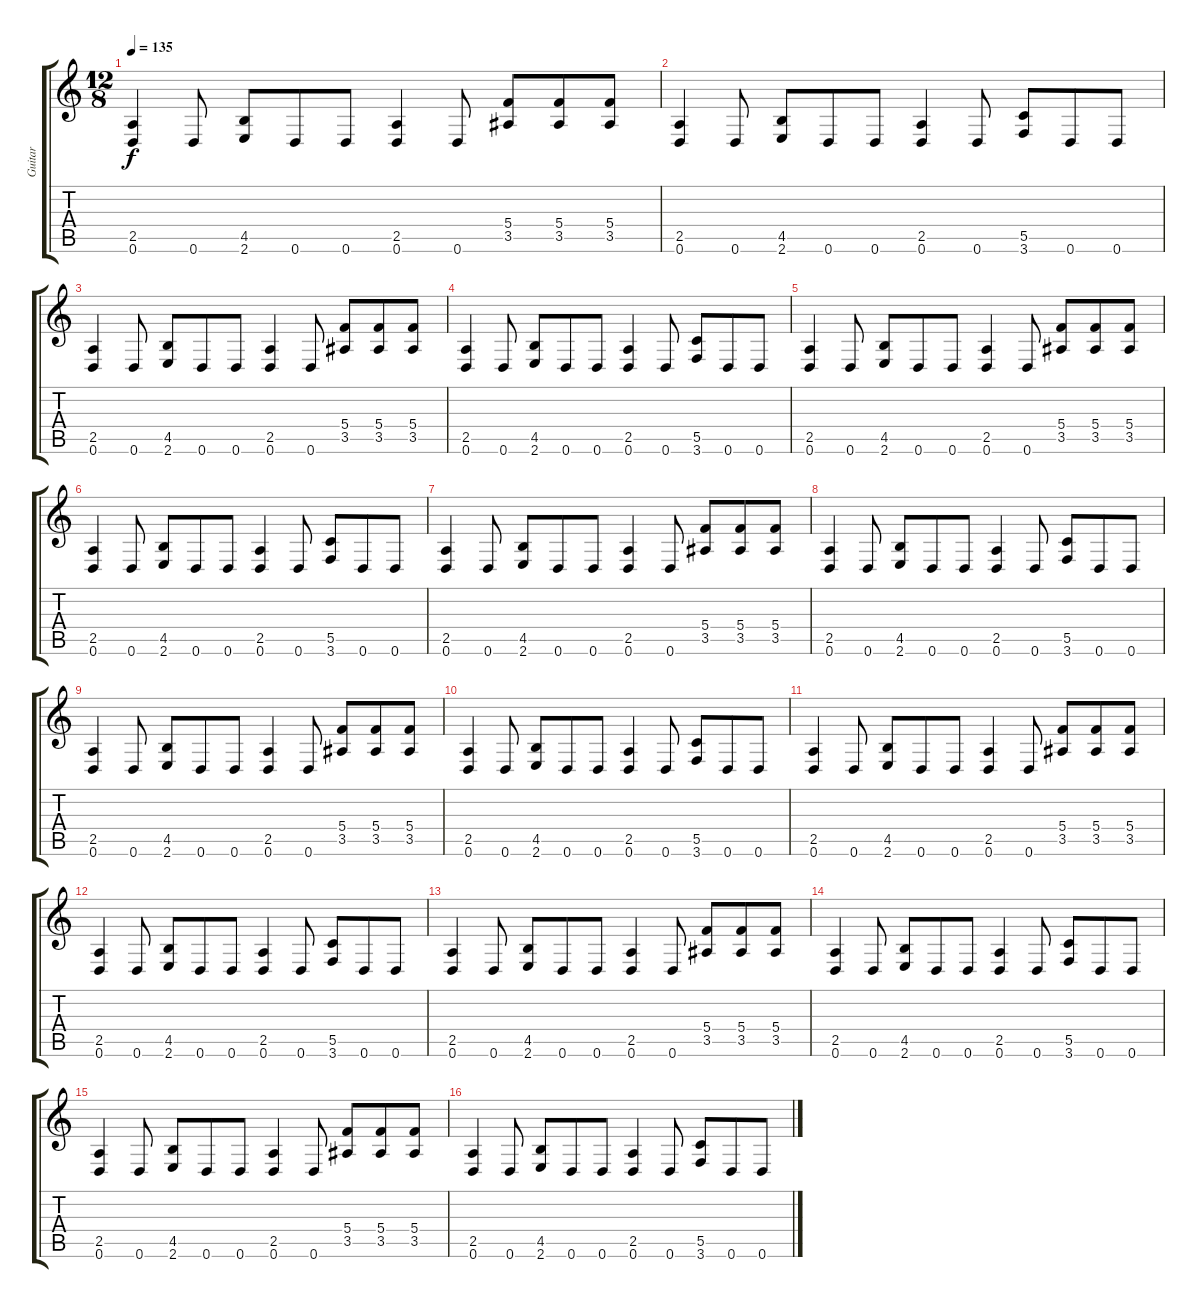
\track ("Guitar" "Guitar") {instrument overdrivenguitar}
\staff {score tabs}
\tuning (D4 A3 F3 C3 G2 D2) {hide}
\ts (12 8)
\tempo 135
\clef g2
\ks c
(2.5 0.6).4{dy f} 0.6.8 (4.5 2.6).8 0.6.8 0.6.8 (2.5 0.6).4 0.6.8 (5.4 3.5).8 (5.4 3.5).8 (5.4 3.5).8 |
(2.5 0.6).4 0.6.8 (4.5 2.6).8 0.6.8 0.6.8 (2.5 0.6).4 0.6.8 (5.5 3.6).8 0.6.8 0.6.8 |
(2.5 0.6).4 0.6.8 (4.5 2.6).8 0.6.8 0.6.8 (2.5 0.6).4 0.6.8 (5.4 3.5).8 (5.4 3.5).8 (5.4 3.5).8 |
(2.5 0.6).4 0.6.8 (4.5 2.6).8 0.6.8 0.6.8 (2.5 0.6).4 0.6.8 (5.5 3.6).8 0.6.8 0.6.8 |
(2.5 0.6).4 0.6.8 (4.5 2.6).8 0.6.8 0.6.8 (2.5 0.6).4 0.6.8 (5.4 3.5).8 (5.4 3.5).8 (5.4 3.5).8 |
(2.5 0.6).4 0.6.8 (4.5 2.6).8 0.6.8 0.6.8 (2.5 0.6).4 0.6.8 (5.5 3.6).8 0.6.8 0.6.8 |
(2.5 0.6).4 0.6.8 (4.5 2.6).8 0.6.8 0.6.8 (2.5 0.6).4 0.6.8 (5.4 3.5).8 (5.4 3.5).8 (5.4 3.5).8 |
(2.5 0.6).4 0.6.8 (4.5 2.6).8 0.6.8 0.6.8 (2.5 0.6).4 0.6.8 (5.5 3.6).8 0.6.8 0.6.8 |
(2.5 0.6).4 0.6.8 (4.5 2.6).8 0.6.8 0.6.8 (2.5 0.6).4 0.6.8 (5.4 3.5).8 (5.4 3.5).8 (5.4 3.5).8 |
(2.5 0.6).4 0.6.8 (4.5 2.6).8 0.6.8 0.6.8 (2.5 0.6).4 0.6.8 (5.5 3.6).8 0.6.8 0.6.8 |
(2.5 0.6).4 0.6.8 (4.5 2.6).8 0.6.8 0.6.8 (2.5 0.6).4 0.6.8 (5.4 3.5).8 (5.4 3.5).8 (5.4 3.5).8 |
(2.5 0.6).4 0.6.8 (4.5 2.6).8 0.6.8 0.6.8 (2.5 0.6).4 0.6.8 (5.5 3.6).8 0.6.8 0.6.8 |
(2.5 0.6).4 0.6.8 (4.5 2.6).8 0.6.8 0.6.8 (2.5 0.6).4 0.6.8 (5.4 3.5).8 (5.4 3.5).8 (5.4 3.5).8 |
(2.5 0.6).4 0.6.8 (4.5 2.6).8 0.6.8 0.6.8 (2.5 0.6).4 0.6.8 (5.5 3.6).8 0.6.8 0.6.8 |
(2.5 0.6).4 0.6.8 (4.5 2.6).8 0.6.8 0.6.8 (2.5 0.6).4 0.6.8 (5.4 3.5).8 (5.4 3.5).8 (5.4 3.5).8 |
(2.5 0.6).4{volume 5} 0.6.8 (4.5 2.6).8 0.6.8 0.6.8 (2.5 0.6).4 0.6.8 (5.5 3.6).8 0.6.8 0.6.8
